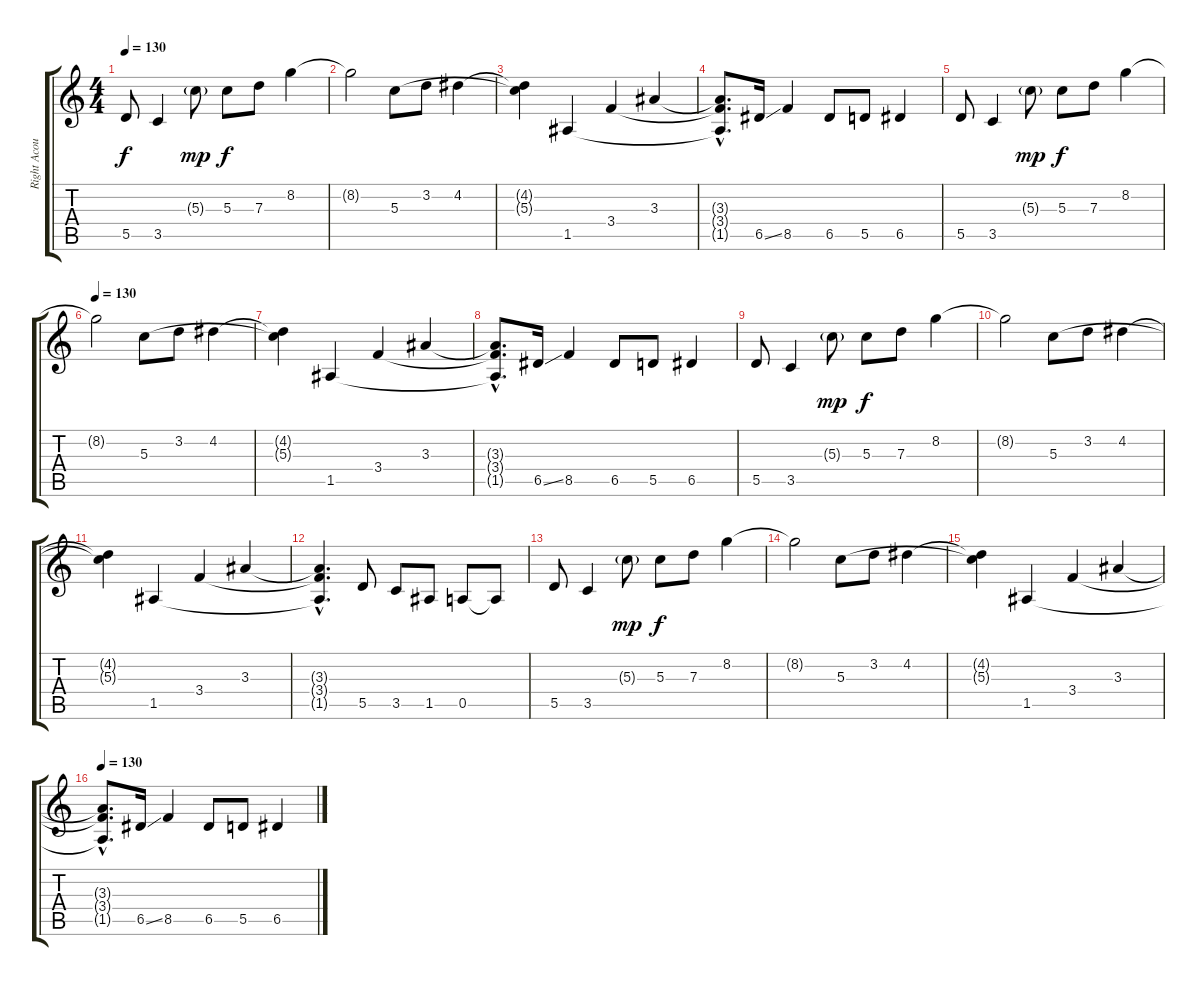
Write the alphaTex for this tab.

\track ("Right Acoustic" "Right Acou") {instrument acousticguitarsteel}
\staff {score tabs}
\tuning (E4 B3 G3 D3 A2 E2) {hide}
\ts (4 4)
\tempo 130
\clef g2
\ks c
5.5.8{dy f} 3.5.4 5.3{g}.8{dy mp} 5.3.8{dy f} 7.3.8 8.2.4 |
8.2{t}.2 5.3.8 3.2.8 4.2.4 |
(4.2{t} 5.3{t}).4 1.5.4 3.4.4 3.3.4 |
(3.3{hac t} 3.4{hac t} 1.5{hac t}).8{d} 6.5{ss}.16 8.5.4 6.5.8 5.5.8 6.5.4 |
5.5.8 3.5.4 5.3{g}.8{dy mp} 5.3.8{dy f} 7.3.8 8.2.4 |
\tempo 130
8.2{t}.2 5.3.8 3.2.8 4.2.4 |
(4.2{t} 5.3{t}).4 1.5.4 3.4.4 3.3.4 |
(3.3{hac t} 3.4{hac t} 1.5{hac t}).8{d} 6.5{ss}.16 8.5.4 6.5.8 5.5.8 6.5.4 |
5.5.8 3.5.4 5.3{g}.8{dy mp} 5.3.8{dy f} 7.3.8 8.2.4 |
8.2{t}.2 5.3.8 3.2.8 4.2.4 |
(4.2{t} 5.3{t}).4 1.5.4 3.4.4 3.3.4 |
(3.3{hac t} 3.4{hac t} 1.5{hac t}).4{d} 5.5.8 3.5.8 1.5.8 0.5.8 0.5{t}.8 |
5.5.8 3.5.4 5.3{g}.8{dy mp} 5.3.8{dy f} 7.3.8 8.2.4 |
8.2{t}.2 5.3.8 3.2.8 4.2.4 |
(4.2{t} 5.3{t}).4 1.5.4 3.4.4 3.3.4 |
\tempo 130
(3.3{hac t} 3.4{hac t} 1.5{hac t}).8{d} 6.5{ss}.16 8.5.4 6.5.8 5.5.8 6.5.4
